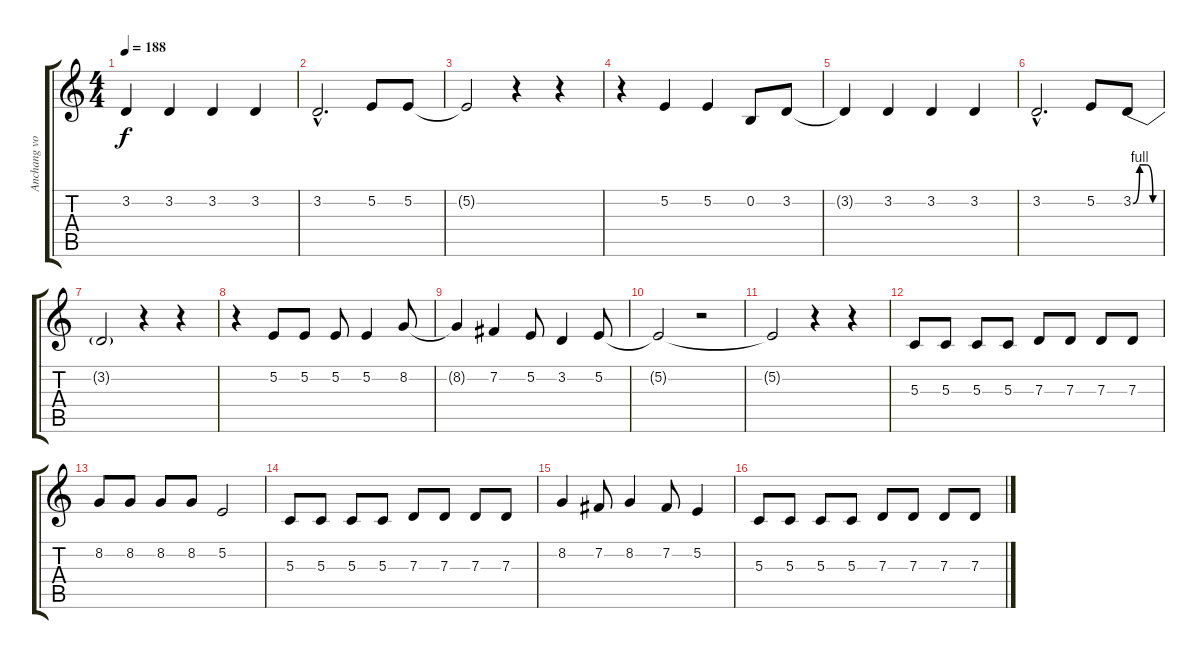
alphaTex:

\track ("Anchang vocal" "Anchang vo") {instrument synthbrass1}
\staff {score tabs}
\tuning (E4 B3 G3 D3 A2 E2) {hide}
\ts (4 4)
\tempo 188
\clef g2
\ks c
3.2{t}.4{dy f} 3.2.4 3.2.4 3.2.4 |
3.2{hac}.2{d} 5.2.8 5.2.8 |
5.2{t}.2 r.4 r.4 |
r.4 5.2.4 5.2.4 0.2.8 3.2.8 |
3.2{t}.4 3.2.4 3.2.4 3.2.4 |
3.2{hac}.2{d} 5.2.8 3.2{be (custom 0 0 15 4 30 4 45 0 60 0)}.8 |
3.2{t}.2 r.4 r.4 |
r.4 5.2.8 5.2.8 5.2.8 5.2.4 8.2.8 |
8.2{t}.4 7.2.4 5.2.8 3.2.4 5.2.8 |
5.2{t}.2 r.2 |
5.2{t}.2 r.4 r.4 |
5.3.8 5.3.8 5.3.8 5.3.8 7.3.8 7.3.8 7.3.8 7.3.8 |
8.2.8 8.2.8 8.2.8 8.2.8 5.2.2 |
5.3.8 5.3.8 5.3.8 5.3.8 7.3.8 7.3.8 7.3.8 7.3.8 |
8.2.4 7.2.8 8.2.4 7.2.8 5.2.4 |
5.3.8 5.3.8 5.3.8 5.3.8 7.3.8 7.3.8 7.3.8 7.3.8
